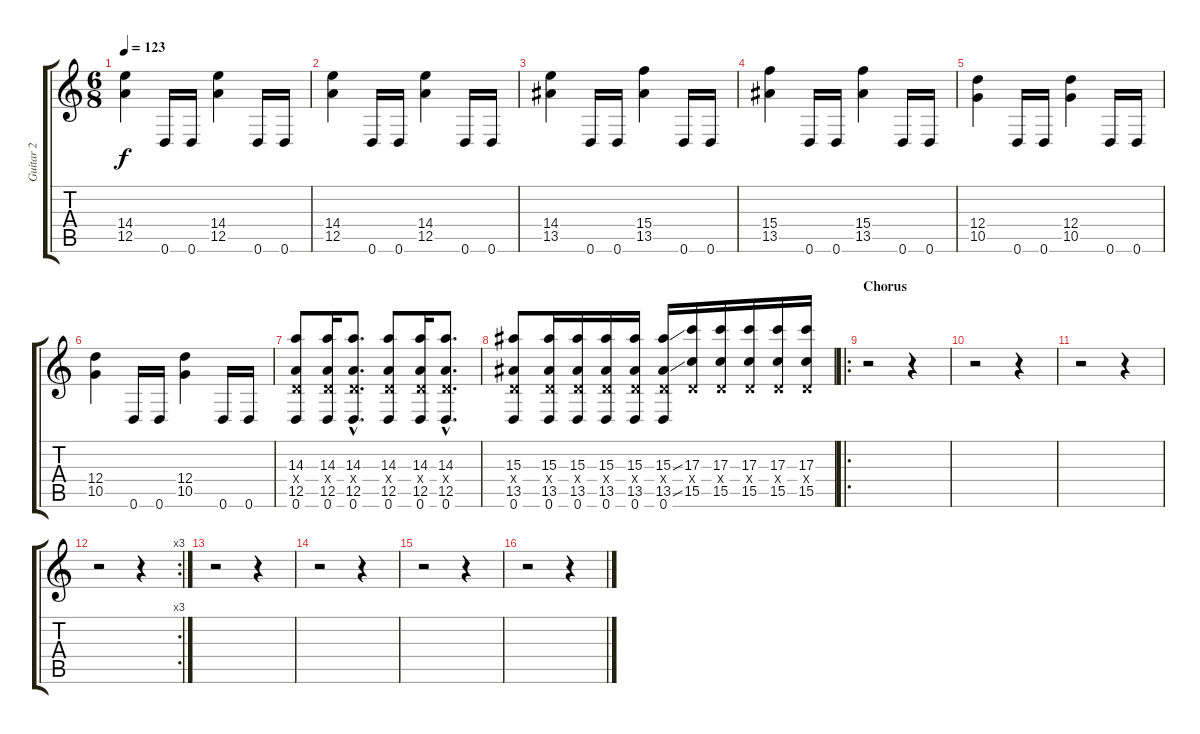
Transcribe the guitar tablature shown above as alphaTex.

\track ("Guitar 2" "Guitar 2") {instrument distortionguitar}
\staff {score tabs}
\tuning (E4 B3 G3 D3 A2 D2) {hide}
\ts (6 8)
\tempo 123
\clef g2
\ks c
(14.4 12.5).4{dy f} 0.6.16 0.6.16 (14.4 12.5).4 0.6.16 0.6.16 |
(14.4 12.5).4 0.6.16 0.6.16 (14.4 12.5).4 0.6.16 0.6.16 |
(14.4 13.5).4 0.6.16 0.6.16 (15.4 13.5).4 0.6.16 0.6.16 |
(15.4 13.5).4 0.6.16 0.6.16 (15.4 13.5).4 0.6.16 0.6.16 |
(12.4 10.5).4 0.6.16 0.6.16 (12.4 10.5).4 0.6.16 0.6.16 |
(12.4 10.5).4 0.6.16 0.6.16 (12.4 10.5).4 0.6.16 0.6.16 |
(14.3 0.4{x} 12.5 0.6).8 (14.3 0.4{x} 12.5 0.6).16 (14.3{hac} 0.4{hac x} 12.5{hac} 0.6{hac}).8{d} (14.3 0.4{x} 12.5 0.6).8 (14.3 0.4{x} 12.5 0.6).16 (14.3{hac} 0.4{hac x} 12.5{hac} 0.6{hac}).8{d} |
(15.3 0.4{x} 13.5 0.6).8 (15.3 0.4{x} 13.5 0.6).16 (15.3 0.4{x} 13.5 0.6).16 (15.3 0.4{x} 13.5 0.6).16 (15.3 0.4{x} 13.5 0.6).16 (15.3{ss} 0.4{x} 13.5{ss} 0.6).16 (17.3 0.4{x} 15.5).16 (17.3 0.4{x} 15.5).16 (17.3 0.4{x} 15.5).16 (17.3 0.4{x} 15.5).16 (17.3 0.4{x} 15.5).16 |
\ro
\section ("" "Chorus")
r.2 r.4 |
r.2 r.4 |
r.2 r.4 |
\rc 3
r.2 r.4 |
r.2 r.4 |
r.2 r.4 |
r.2 r.4 |
r.2 r.4
